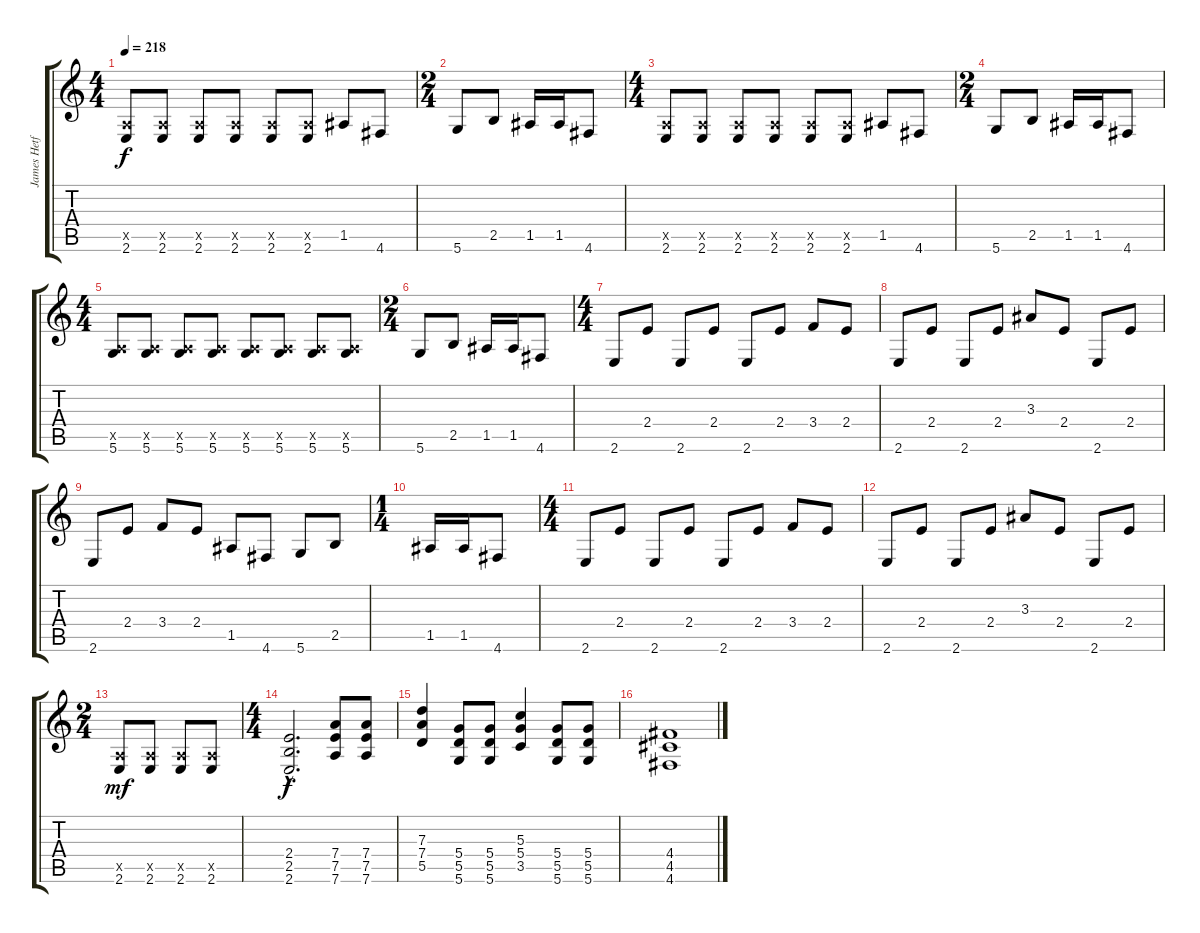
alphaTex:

\track ("James Hetfield" "James Hetf") {instrument distortionguitar}
\staff {score tabs}
\tuning (E4 B3 G3 D3 A2 D2) {hide}
\ts (4 4)
\tempo 218
\clef g2
\ks c
(0.5{x} 2.6).8{dy f} (0.5{x} 2.6).8 (0.5{x} 2.6).8 (0.5{x} 2.6).8 (0.5{x} 2.6).8 (0.5{x} 2.6).8 1.5.8 4.6.8 |
\ts (2 4)
5.6.8 2.5.8 1.5.16 1.5.16 4.6.8 |
\ts (4 4)
(0.5{x} 2.6).8 (0.5{x} 2.6).8 (0.5{x} 2.6).8 (0.5{x} 2.6).8 (0.5{x} 2.6).8 (0.5{x} 2.6).8 1.5.8 4.6.8 |
\ts (2 4)
5.6.8 2.5.8 1.5.16 1.5.16 4.6.8 |
\ts (4 4)
(0.5{x} 5.6).8 (0.5{x} 5.6).8 (0.5{x} 5.6).8 (0.5{x} 5.6).8 (0.5{x} 5.6).8 (0.5{x} 5.6).8 (0.5{x} 5.6).8 (0.5{x} 5.6).8 |
\ts (2 4)
5.6.8 2.5.8 1.5.16 1.5.16 4.6.8 |
\ts (4 4)
2.6.8 2.4.8 2.6.8 2.4.8 2.6.8 2.4.8 3.4.8 2.4.8 |
2.6.8 2.4.8 2.6.8 2.4.8 3.3.8 2.4.8 2.6.8 2.4.8 |
2.6.8 2.4.8 3.4.8 2.4.8 1.5.8 4.6.8 5.6.8 2.5.8 |
\ts (1 4)
1.5.16 1.5.16 4.6.8 |
\ts (4 4)
2.6.8 2.4.8 2.6.8 2.4.8 2.6.8 2.4.8 3.4.8 2.4.8 |
2.6.8 2.4.8 2.6.8 2.4.8 3.3.8 2.4.8 2.6.8 2.4.8 |
\ts (2 4)
(0.5{x} 2.6).8{dy mf} (0.5{x} 2.6).8 (0.5{x} 2.6).8 (0.5{x} 2.6).8 |
\ts (4 4)
(2.4{hac} 2.5{hac} 2.6{hac}).2{d dy f} (7.4 7.5 7.6).8 (7.4 7.5 7.6).8 |
(7.3 7.4 5.5).4 (5.4 5.5 5.6).8 (5.4 5.5 5.6).8 (5.3 5.4 3.5).4 (5.4 5.5 5.6).8 (5.4 5.5 5.6).8 |
(4.4 4.5 4.6).1
